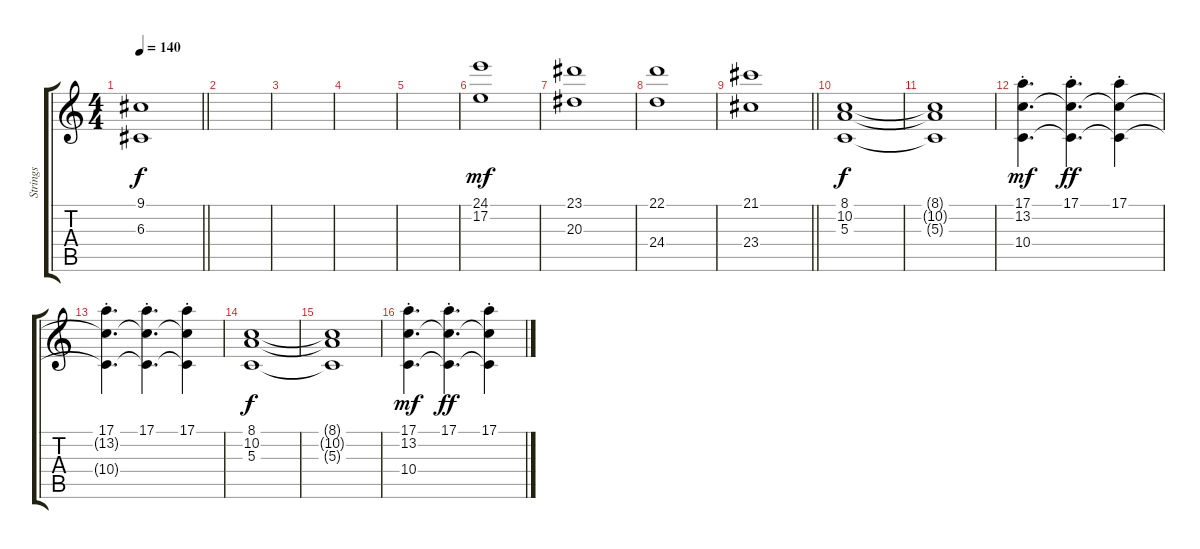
\track ("Strings" "Strings") {instrument stringensemble1}
\staff {score tabs}
\tuning (E4 B3 G3 D3 A2 E2) {hide}
\ts (4 4)
\tempo 140
\clef g2
\barLineRight lightlight
\ks c
(9.1 6.3).1{dy f} |
|
|
|
|
(24.1 17.2).1{dy mf} |
(23.1 20.3).1 |
(22.1 24.4).1 |
\barLineRight lightlight
(21.1 23.4).1 |
(8.1 10.2 5.3).1{dy f} |
(8.1{t} 10.2{t} 5.3{t}).1 |
(17.1{st} 13.2 10.4).4{d dy mf} (17.1{st} 13.2{t} 10.4{t}).4{d dy ff} (17.1{st} 13.2{t} 10.4{t}).4 |
(17.1{st} 13.2{t} 10.4{t}).4{d} (17.1{st} 13.2{t} 10.4{t}).4{d} (17.1{st} 13.2{t} 10.4{t}).4 |
(8.1 10.2 5.3).1{dy f} |
(8.1{t} 10.2{t} 5.3{t}).1 |
(17.1{st} 13.2 10.4).4{d dy mf} (17.1{st} 13.2{t} 10.4{t}).4{d dy ff} (17.1{st} 13.2{t} 10.4{t}).4
